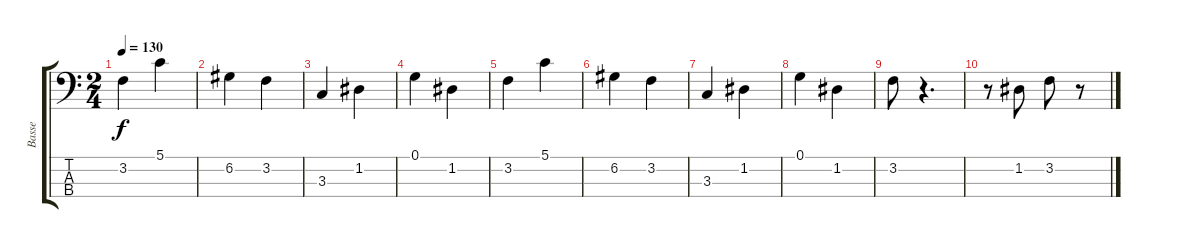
\track ("Basse" "Basse") {instrument electricbassfinger}
\staff {score tabs}
\tuning (G2 D2 A1 E1) {hide}
\ts (2 4)
\tempo 130
\clef f4
\ks c
3.2.4{dy f} 5.1.4 |
6.2.4 3.2.4 |
3.3.4 1.2.4 |
0.1.4 1.2.4 |
3.2.4 5.1.4 |
6.2.4 3.2.4 |
3.3.4 1.2.4 |
0.1.4 1.2.4 |
3.2.8 r.4{d} |
r.8 1.2.8 3.2.8 r.8
